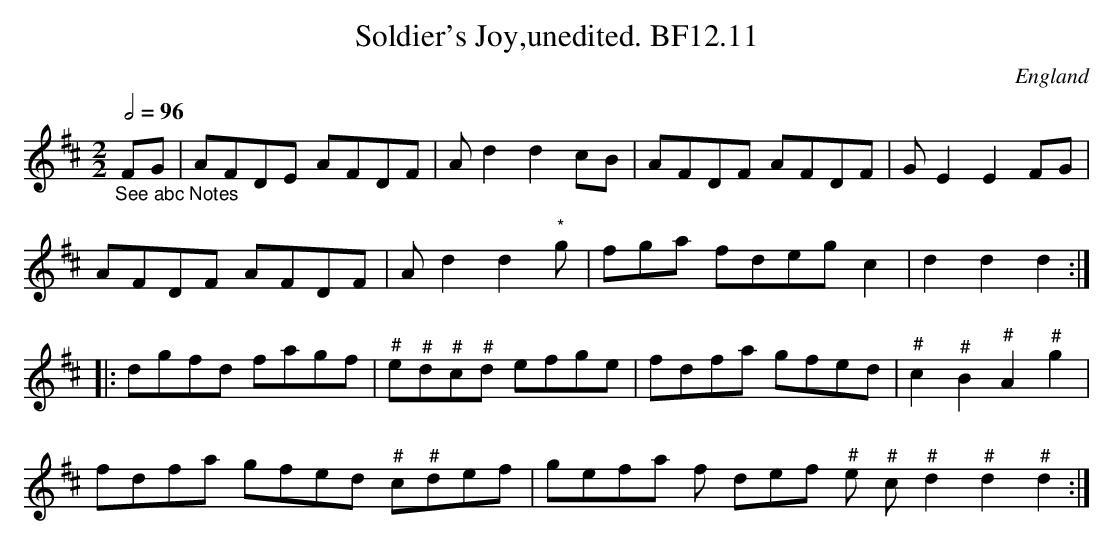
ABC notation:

X:1
T:Soldier's Joy,unedited. BF12.11
L:1/8
M:2/2
O:England
Q:1/2=96
K:D Major
"_See abc Notes"
FG|AFDE AFDF|A d2d2 cB|AFDF AFDF|G E2E2 FG|!
AFDF AFDF|A d2d2"^*"g|fga fdeg c2|d2d2d2:|!
|:dgfd fagf|"^#"e"^#"d"^#"c"^#"d efge|fdfa gfed|"^#"c2"^#"B2"^#"A2 "^#"g2|!
fdfa gfed "^#"c"^#"def|gefa f def "^#"e "^#"c "^#"d2"^#"d2"^#"d2:|
